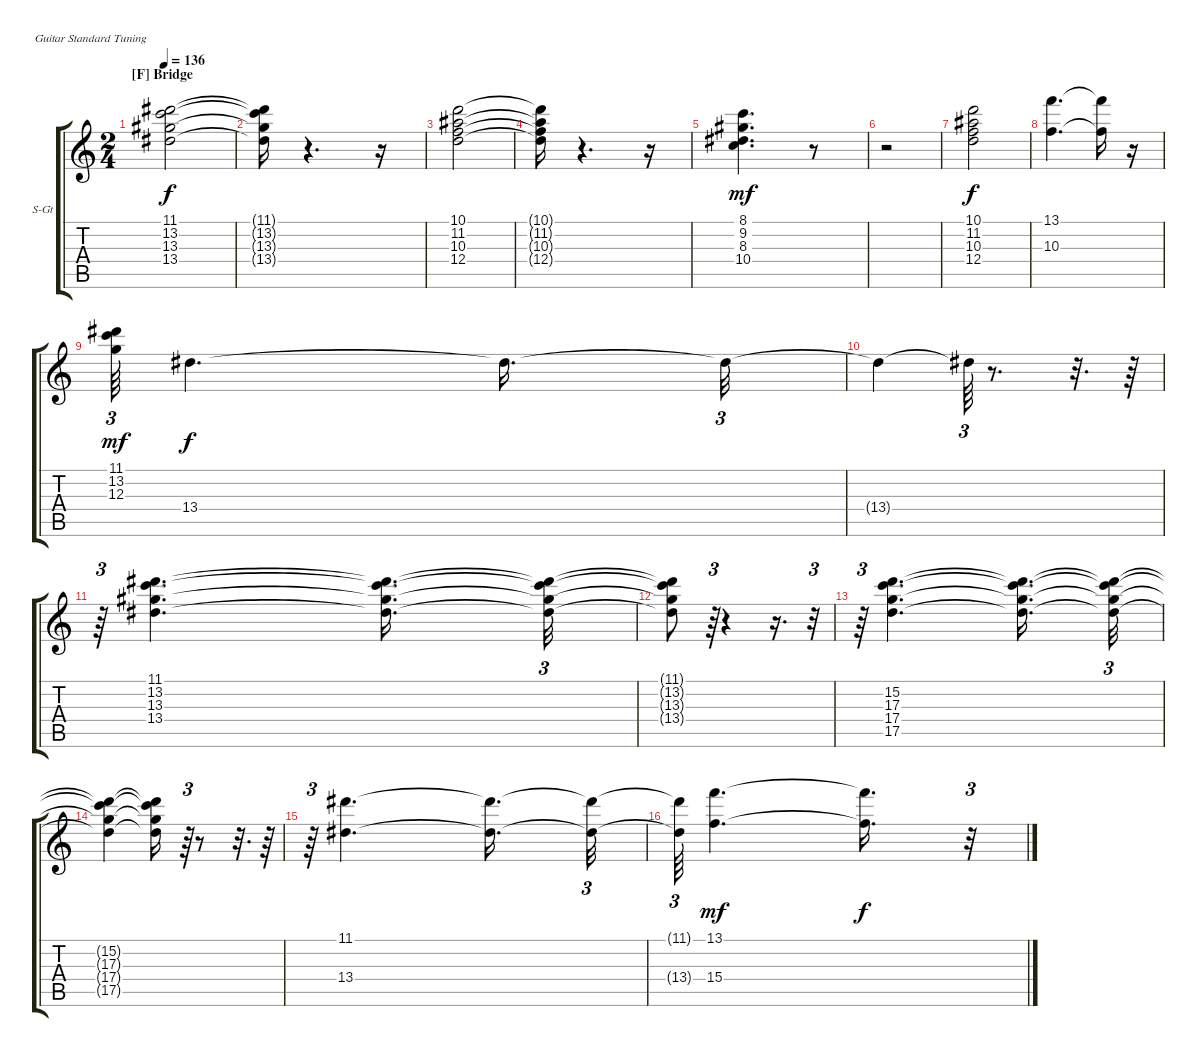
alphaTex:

\bracketExtendMode groupsimilarinstruments
\firstSystemTrackNameOrientation horizontal
\otherSystemsTrackNameOrientation horizontal
\track ("aas" "S-Gt") {solo instrument choiraahs}
\staff {score tabs}
\tuning (E4 B3 G3 D3 A2 E2)
\displaytranspose 12
\ts (2 4)
\section ("F" "Bridge")
\tempo 136
\clef g2
\ks c
(11.1 13.2 13.3 13.4).2{dy f} |
(11.1{t} 13.2{t} 13.3{t} 13.4{t}).16 r.4{d} r.16 |
(10.1 11.2 10.3 12.4).2 |
(10.1{t} 11.2{t} 10.3{t} 12.4{t}).16 r.4{d} r.16 |
(8.1 9.2 8.3 10.4).4{d dy mf} r.8 |
r.2 |
(10.1 11.2 10.3 12.4).2{dy f} |
(13.1 10.3).4{d} (13.1{t} 10.3{t}).16 r.16 |
(11.1 13.2 12.3).64{tu (3 2) dy mf} 13.4.4{d dy f} 13.4{t}.16{d} 13.4{t}.32{tu (3 2)} |
13.4{t}.4 13.4{t}.64{tu (3 2)} r.8{d} r.32{d} r.64 |
r.64{tu (3 2)} (11.1 13.2 13.3 13.4).4{d} (11.1{t} 13.2{t} 13.3{t} 13.4{t}).16{d} (11.1{t} 13.2{t} 13.3{t} 13.4{t}).32{tu (3 2)} |
(11.1{t} 13.2{t} 13.3{t} 13.4{t}).8 r.64{tu (3 2)} r.4 r.16{d} r.32{tu (3 2)} |
r.64{tu (3 2)} (15.2 17.3 17.4 17.5).4{d} (15.2{t} 17.3{t} 17.4{t} 17.5{t}).16{d} (15.2{t} 17.3{t} 17.4{t} 17.5{t}).32{tu (3 2)} |
(15.2{t} 17.3{t} 17.4{t} 17.5{t}).4 (15.2{t} 17.3{t} 17.4{t} 17.5{t}).16 r.64{tu (3 2)} r.8 r.32{d} r.64 |
r.64{tu (3 2)} (11.1 13.4).4{d} (11.1{t} 13.4{t}).16{d} (11.1{t} 13.4{t}).32{tu (3 2)} |
(11.1{t} 13.4{t}).64{tu (3 2)} (13.1 15.4).4{d dy mf} (13.1{t} 15.4{t}).16{d dy f} r.32{tu (3 2)}
